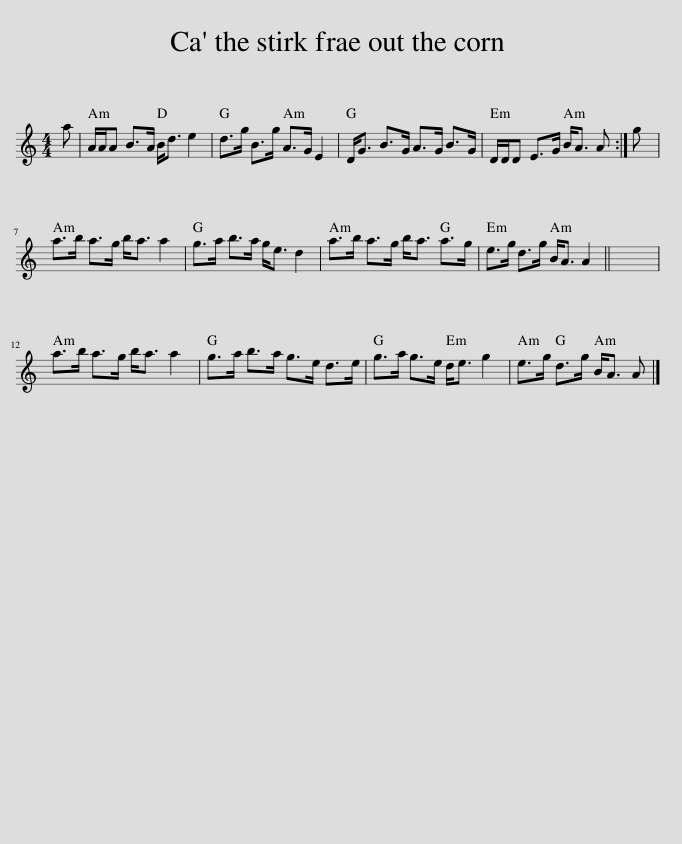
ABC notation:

X:1
L:1/8
M:4/4
I:linebreak $
K:C
V:1 treble
V:1
 a | A/A/A B>A B<d e2 | d>g B>g A>G E2 | D<G B>G A>G B>G | D/D/D E>G B<A A :| %5
 g |$ a>b a>g b<a a2 | g>a b>a g<e d2 | a>b a>g b<a a>g | e>g d>g B<A A2 || %10
 x8 |$ a>b a>g b<a a2 | g>a b>a g>e d>e | g>a g>e d<e g2 | e>g d>g B<A A |] %15
